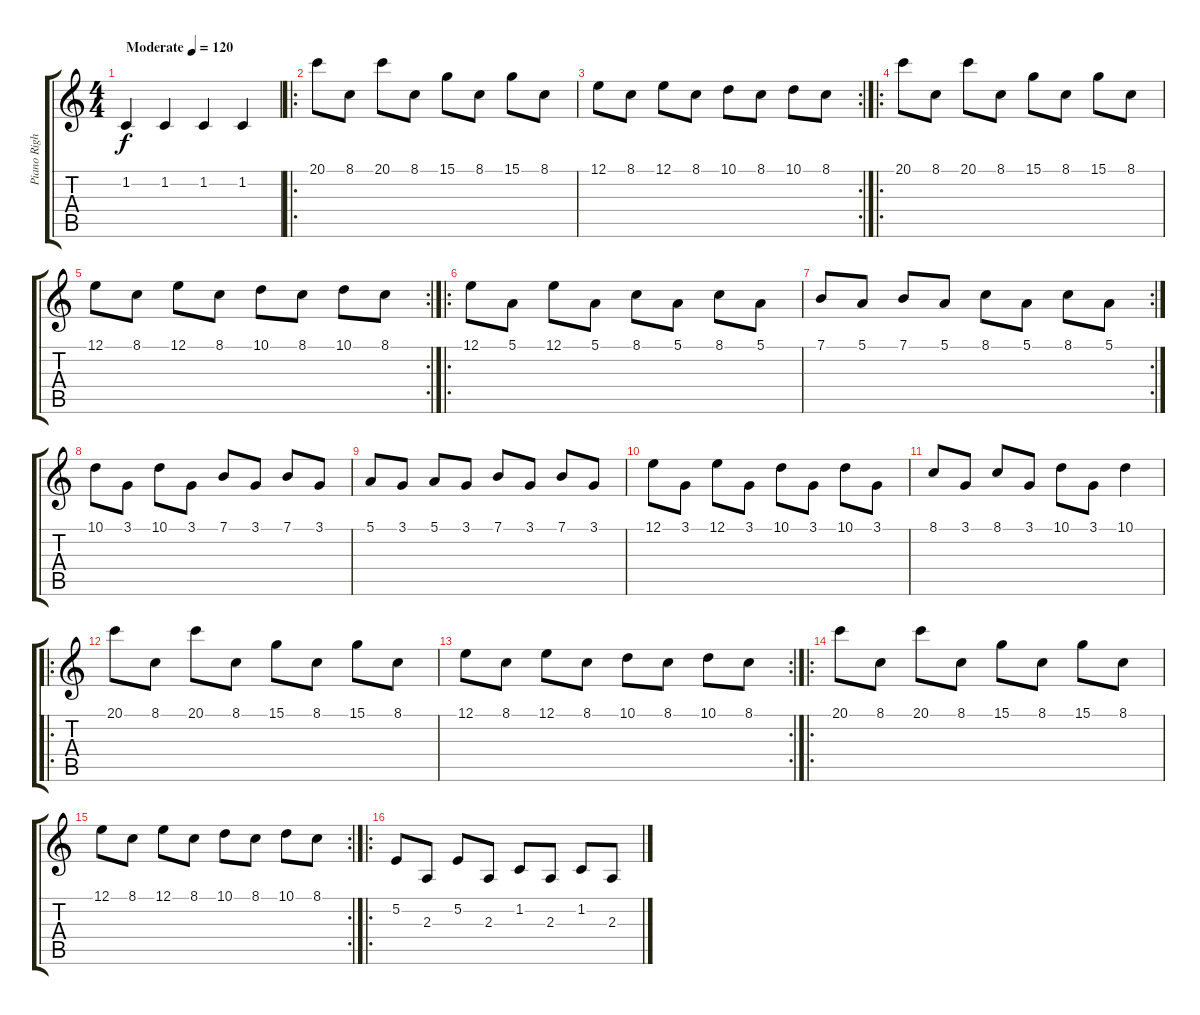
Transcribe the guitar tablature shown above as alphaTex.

\track ("Piano Right Hand" "Piano Righ") {instrument brightacousticpiano}
\staff {score tabs}
\tuning (E4 B3 G3 D3 A2 E2) {hide}
\ts (4 4)
\tempo (120 "Moderate")
\clef g2
\ks c
1.2.4{dy f instrument brightacousticpiano} 1.2.4 1.2.4 1.2.4 |
\ro
20.1.8 8.1.8 20.1.8 8.1.8 15.1.8 8.1.8 15.1.8 8.1.8 |
\rc 2
12.1.8 8.1.8 12.1.8 8.1.8 10.1.8 8.1.8 10.1.8 8.1.8 |
\ro
20.1.8 8.1.8 20.1.8 8.1.8 15.1.8 8.1.8 15.1.8 8.1.8 |
\rc 2
12.1.8 8.1.8 12.1.8 8.1.8 10.1.8 8.1.8 10.1.8 8.1.8 |
\ro
12.1.8 5.1.8 12.1.8 5.1.8 8.1.8 5.1.8 8.1.8 5.1.8 |
\rc 2
7.1.8 5.1.8 7.1.8 5.1.8 8.1.8 5.1.8 8.1.8 5.1.8 |
10.1.8 3.1.8 10.1.8 3.1.8 7.1.8 3.1.8 7.1.8 3.1.8 |
5.1.8 3.1.8 5.1.8 3.1.8 7.1.8 3.1.8 7.1.8 3.1.8 |
12.1.8 3.1.8 12.1.8 3.1.8 10.1.8 3.1.8 10.1.8 3.1.8 |
8.1.8 3.1.8 8.1.8 3.1.8 10.1.8 3.1.8 10.1.4 |
\ro
20.1.8 8.1.8 20.1.8 8.1.8 15.1.8 8.1.8 15.1.8 8.1.8 |
\rc 2
12.1.8 8.1.8 12.1.8 8.1.8 10.1.8 8.1.8 10.1.8 8.1.8 |
\ro
20.1.8 8.1.8 20.1.8 8.1.8 15.1.8 8.1.8 15.1.8 8.1.8 |
\rc 2
12.1.8 8.1.8 12.1.8 8.1.8 10.1.8 8.1.8 10.1.8 8.1.8 |
\ro
5.2.8 2.3.8 5.2.8 2.3.8 1.2.8 2.3.8 1.2.8 2.3.8
